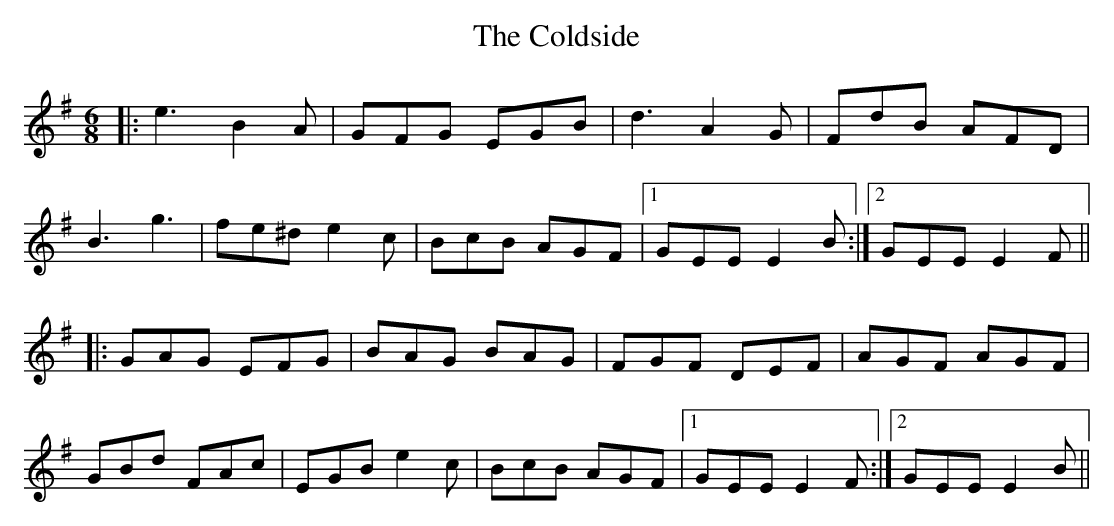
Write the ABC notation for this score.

X:1
T: The Coldside
M: 6/8
L: 1/8
K: Emin
|:e3 B2A|GFG EGB|d3 A2G|FdB AFD|
B3 g3|fe^d e2c|BcB AGF|1 GEE E2B:|2 GEE E2F||
|:GAG EFG|BAG BAG|FGF DEF|AGF AGF|
GBd FAc|EGB e2c|BcB AGF|1 GEE E2F:|2 GEE E2B||
